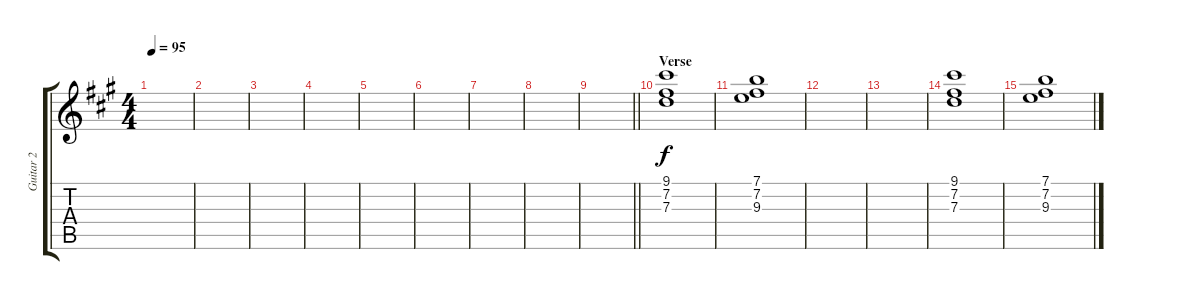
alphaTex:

\track ("Guitar 2" "Guitar 2") {instrument electricguitarjazz}
\staff {score tabs}
\tuning (E4 B3 G3 D3 A2 E2) {hide}
\ts (4 4)
\tempo 95
\clef g2
\ks a
|
|
|
|
|
|
|
|
\barLineRight lightlight
|
\section ("" "Verse")
(9.1 7.2 7.3).1 |
(7.1 7.2 9.3).1 |
|
|
(9.1 7.2 7.3).1 |
(7.1 7.2 9.3).1
